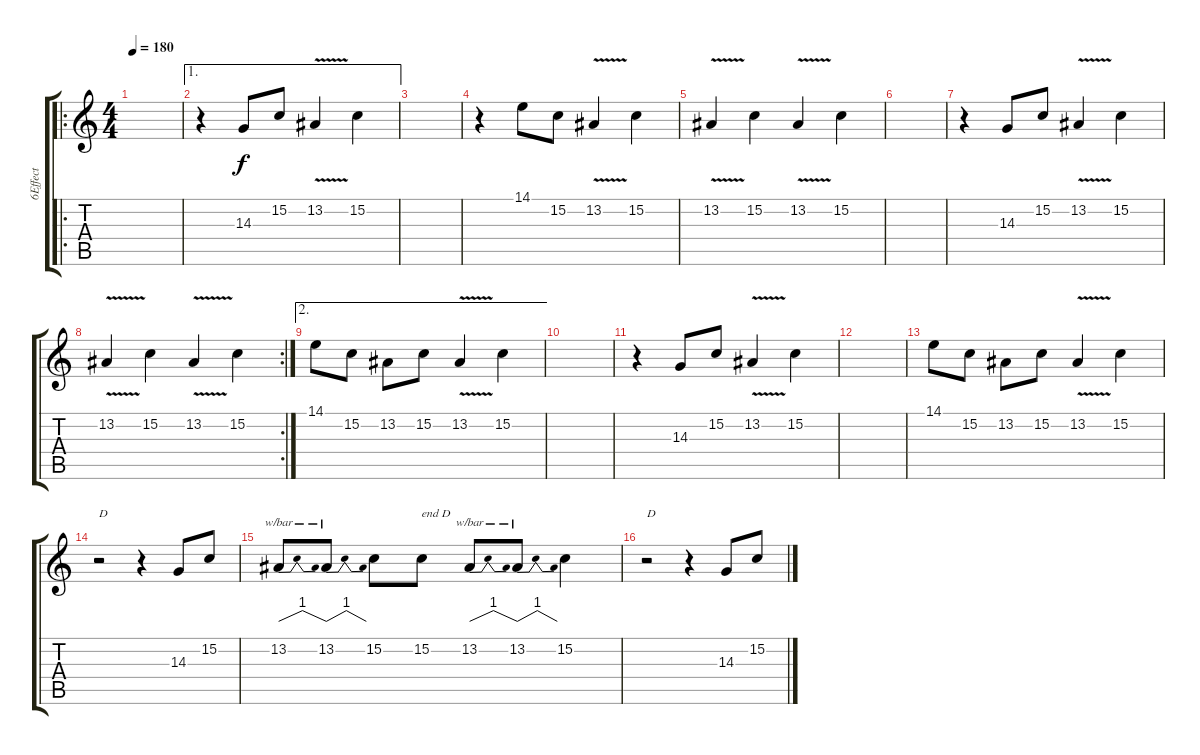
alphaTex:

\track ("6Effect" "6Effect") {instrument ocarina}
\staff {score tabs}
\tuning (D4 A3 F3 C3 G2 C2) {hide}
\ro
\ts (4 4)
\tempo 180
\clef g2
\ks c
|
\ae 1
r.4 14.3.8 15.2.8 13.2{v}.4 15.2.4 |
|
r.4 14.1.8 15.2.8 13.2{v}.4 15.2.4 |
13.2{v}.4 15.2.4 13.2{v}.4 15.2.4 |
|
r.4 14.3.8 15.2.8 13.2{v}.4 15.2.4 |
\rc 2
13.2{v}.4 15.2.4 13.2{v}.4 15.2.4 |
\ae 2
14.1.8 15.2.8 13.2.8 15.2.8 13.2{v}.4 15.2.4 |
|
r.4 14.3.8 15.2.8 13.2{v}.4 15.2.4 |
|
14.1.8 15.2.8 13.2.8 15.2.8 13.2{v}.4 15.2.4 |
r.2{txt "D"} r.4 14.3.8 15.2.8 |
13.2.8{tbe (dip default 0 0 30 4 60 0)} 13.2.8{tbe (dip default 0 0 30 4 60 0)} 15.2.8 15.2.8{txt "end D"} 13.2.8{tbe (dip default 0 0 30 4 60 0)} 13.2.8{tbe (dip default 0 0 30 4 60 0)} 15.2.4 |
r.2{txt "D"} r.4 14.3.8 15.2.8
